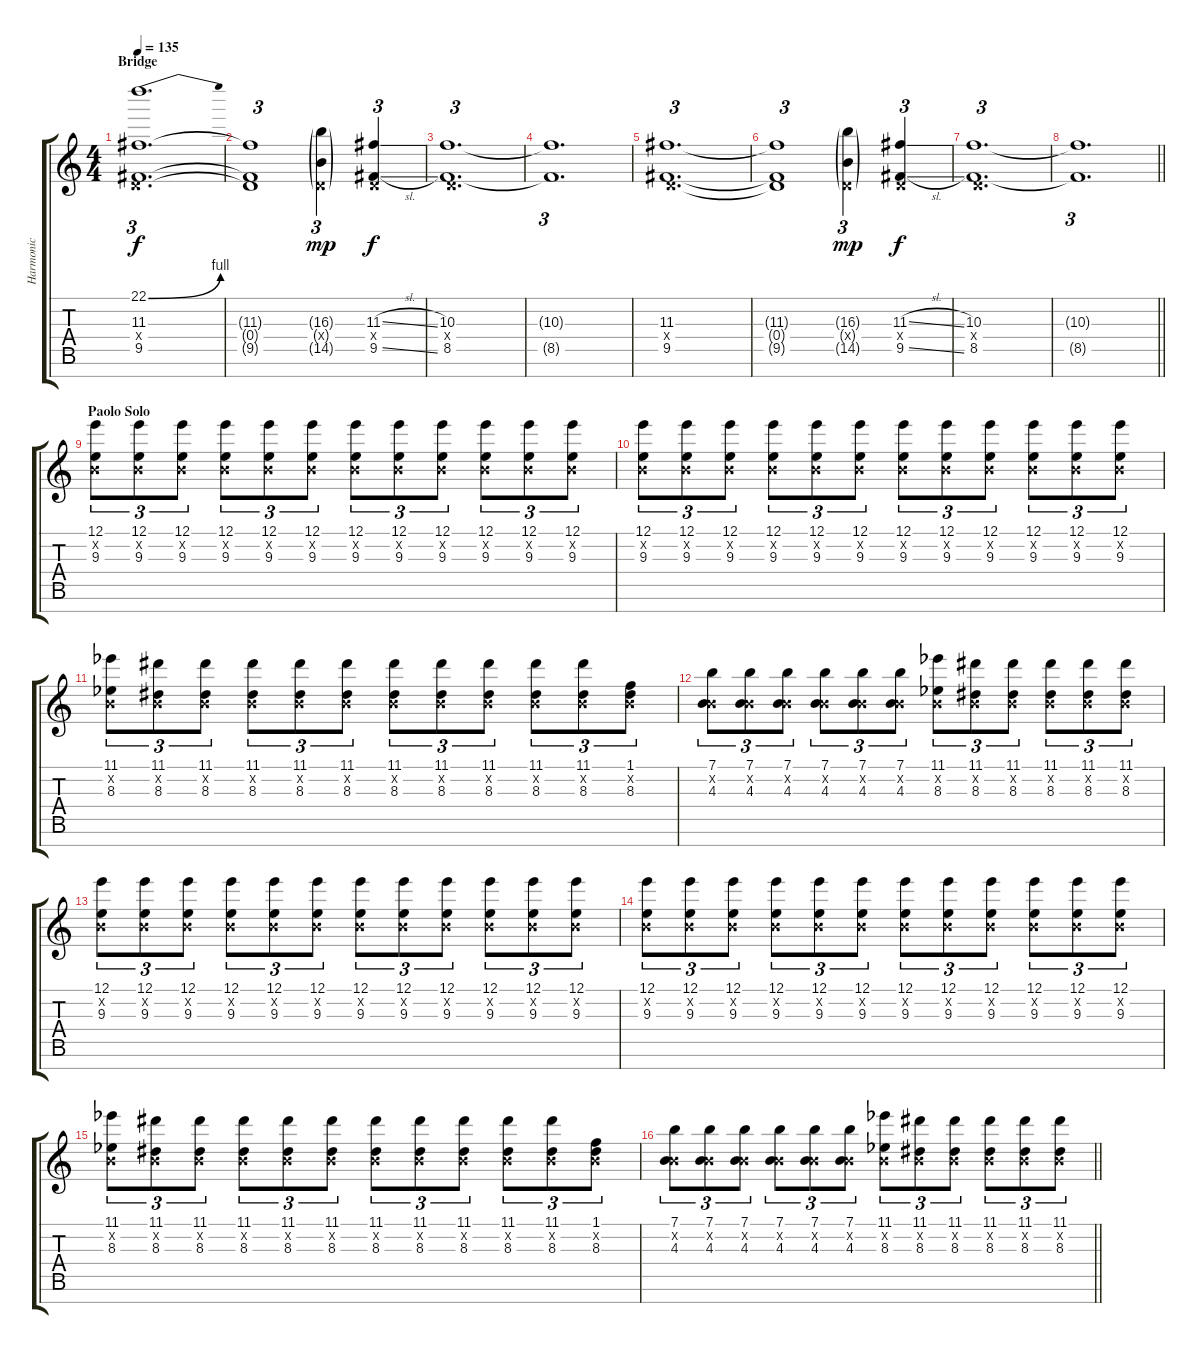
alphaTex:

\track ("Harmonic" "Harmonic") {instrument distortionguitar}
\staff {score tabs}
\tuning (E4 B3 G3 D3 A2 E2 B1) {hide}
\ts (4 4)
\section ("" "Bridge")
\tempo 135
\clef g2
\ks c
(22.1{be (bend 0 0 60 4)} 11.3 0.4{x} 9.5).1{d tu (3 2) dy f} |
(11.3{t} 0.4{t} 9.5{t}).1{tu (3 2)} (16.3{g} 0.4{g x} 14.5{g}).4{tu (3 2) dy mp} (11.3{sl} 0.4{x} 9.5{sl}).4{tu (3 2) dy f} |
(10.3 0.4{x} 8.5).1{d tu (3 2)} |
(10.3{t} 8.5{t}).1{d tu (3 2)} |
(11.3 0.4{x} 9.5).1{d tu (3 2)} |
(11.3{t} 0.4{t} 9.5{t}).1{tu (3 2)} (16.3{g} 0.4{g x} 14.5{g}).4{tu (3 2) dy mp} (11.3{sl} 0.4{x} 9.5{sl}).4{tu (3 2) dy f} |
(10.3 0.4{x} 8.5).1{d tu (3 2)} |
\barLineRight lightlight
(10.3{t} 8.5{t}).1{d tu (3 2)} |
\section ("" "Paolo Solo")
(12.1 0.2{x} 9.3).8{tu (3 2)} (12.1 0.2{x} 9.3).8{tu (3 2)} (12.1 0.2{x} 9.3).8{tu (3 2)} (12.1 0.2{x} 9.3).8{tu (3 2)} (12.1 0.2{x} 9.3).8{tu (3 2)} (12.1 0.2{x} 9.3).8{tu (3 2)} (12.1 0.2{x} 9.3).8{tu (3 2)} (12.1 0.2{x} 9.3).8{tu (3 2)} (12.1 0.2{x} 9.3).8{tu (3 2)} (12.1 0.2{x} 9.3).8{tu (3 2)} (12.1 0.2{x} 9.3).8{tu (3 2)} (12.1 0.2{x} 9.3).8{tu (3 2)} |
(12.1 0.2{x} 9.3).8{tu (3 2)} (12.1 0.2{x} 9.3).8{tu (3 2)} (12.1 0.2{x} 9.3).8{tu (3 2)} (12.1 0.2{x} 9.3).8{tu (3 2)} (12.1 0.2{x} 9.3).8{tu (3 2)} (12.1 0.2{x} 9.3).8{tu (3 2)} (12.1 0.2{x} 9.3).8{tu (3 2)} (12.1 0.2{x} 9.3).8{tu (3 2)} (12.1 0.2{x} 9.3).8{tu (3 2)} (12.1 0.2{x} 9.3).8{tu (3 2)} (12.1 0.2{x} 9.3).8{tu (3 2)} (12.1 0.2{x} 9.3).8{tu (3 2)} |
(11.1{acc b} 0.2{x} 8.3{acc b}).8{tu (3 2)} (11.1 0.2{x} 8.3).8{tu (3 2)} (11.1 0.2{x} 8.3).8{tu (3 2)} (11.1 0.2{x} 8.3).8{tu (3 2)} (11.1 0.2{x} 8.3).8{tu (3 2)} (11.1 0.2{x} 8.3).8{tu (3 2)} (11.1 0.2{x} 8.3).8{tu (3 2)} (11.1 0.2{x} 8.3).8{tu (3 2)} (11.1 0.2{x} 8.3).8{tu (3 2)} (11.1 0.2{x} 8.3).8{tu (3 2)} (11.1 0.2{x} 8.3).8{tu (3 2)} (1.1 0.2{x} 8.3).8{tu (3 2)} |
(7.1 0.2{x} 4.3).8{tu (3 2)} (7.1 0.2{x} 4.3).8{tu (3 2)} (7.1 0.2{x} 4.3).8{tu (3 2)} (7.1 0.2{x} 4.3).8{tu (3 2)} (7.1 0.2{x} 4.3).8{tu (3 2)} (7.1 0.2{x} 4.3).8{tu (3 2)} (11.1{acc b} 0.2{x} 8.3{acc b}).8{tu (3 2)} (11.1 0.2{x} 8.3).8{tu (3 2)} (11.1 0.2{x} 8.3).8{tu (3 2)} (11.1 0.2{x} 8.3).8{tu (3 2)} (11.1 0.2{x} 8.3).8{tu (3 2)} (11.1 0.2{x} 8.3).8{tu (3 2)} |
(12.1 0.2{x} 9.3).8{tu (3 2)} (12.1 0.2{x} 9.3).8{tu (3 2)} (12.1 0.2{x} 9.3).8{tu (3 2)} (12.1 0.2{x} 9.3).8{tu (3 2)} (12.1 0.2{x} 9.3).8{tu (3 2)} (12.1 0.2{x} 9.3).8{tu (3 2)} (12.1 0.2{x} 9.3).8{tu (3 2)} (12.1 0.2{x} 9.3).8{tu (3 2)} (12.1 0.2{x} 9.3).8{tu (3 2)} (12.1 0.2{x} 9.3).8{tu (3 2)} (12.1 0.2{x} 9.3).8{tu (3 2)} (12.1 0.2{x} 9.3).8{tu (3 2)} |
(12.1 0.2{x} 9.3).8{tu (3 2)} (12.1 0.2{x} 9.3).8{tu (3 2)} (12.1 0.2{x} 9.3).8{tu (3 2)} (12.1 0.2{x} 9.3).8{tu (3 2)} (12.1 0.2{x} 9.3).8{tu (3 2)} (12.1 0.2{x} 9.3).8{tu (3 2)} (12.1 0.2{x} 9.3).8{tu (3 2)} (12.1 0.2{x} 9.3).8{tu (3 2)} (12.1 0.2{x} 9.3).8{tu (3 2)} (12.1 0.2{x} 9.3).8{tu (3 2)} (12.1 0.2{x} 9.3).8{tu (3 2)} (12.1 0.2{x} 9.3).8{tu (3 2)} |
(11.1{acc b} 0.2{x} 8.3{acc b}).8{tu (3 2)} (11.1 0.2{x} 8.3).8{tu (3 2)} (11.1 0.2{x} 8.3).8{tu (3 2)} (11.1 0.2{x} 8.3).8{tu (3 2)} (11.1 0.2{x} 8.3).8{tu (3 2)} (11.1 0.2{x} 8.3).8{tu (3 2)} (11.1 0.2{x} 8.3).8{tu (3 2)} (11.1 0.2{x} 8.3).8{tu (3 2)} (11.1 0.2{x} 8.3).8{tu (3 2)} (11.1 0.2{x} 8.3).8{tu (3 2)} (11.1 0.2{x} 8.3).8{tu (3 2)} (1.1 0.2{x} 8.3).8{tu (3 2)} |
\barLineRight lightlight
(7.1 0.2{x} 4.3).8{tu (3 2)} (7.1 0.2{x} 4.3).8{tu (3 2)} (7.1 0.2{x} 4.3).8{tu (3 2)} (7.1 0.2{x} 4.3).8{tu (3 2)} (7.1 0.2{x} 4.3).8{tu (3 2)} (7.1 0.2{x} 4.3).8{tu (3 2)} (11.1{acc b} 0.2{x} 8.3{acc b}).8{tu (3 2)} (11.1 0.2{x} 8.3).8{tu (3 2)} (11.1 0.2{x} 8.3).8{tu (3 2)} (11.1 0.2{x} 8.3).8{tu (3 2)} (11.1 0.2{x} 8.3).8{tu (3 2)} (11.1 0.2{x} 8.3).8{tu (3 2)}
